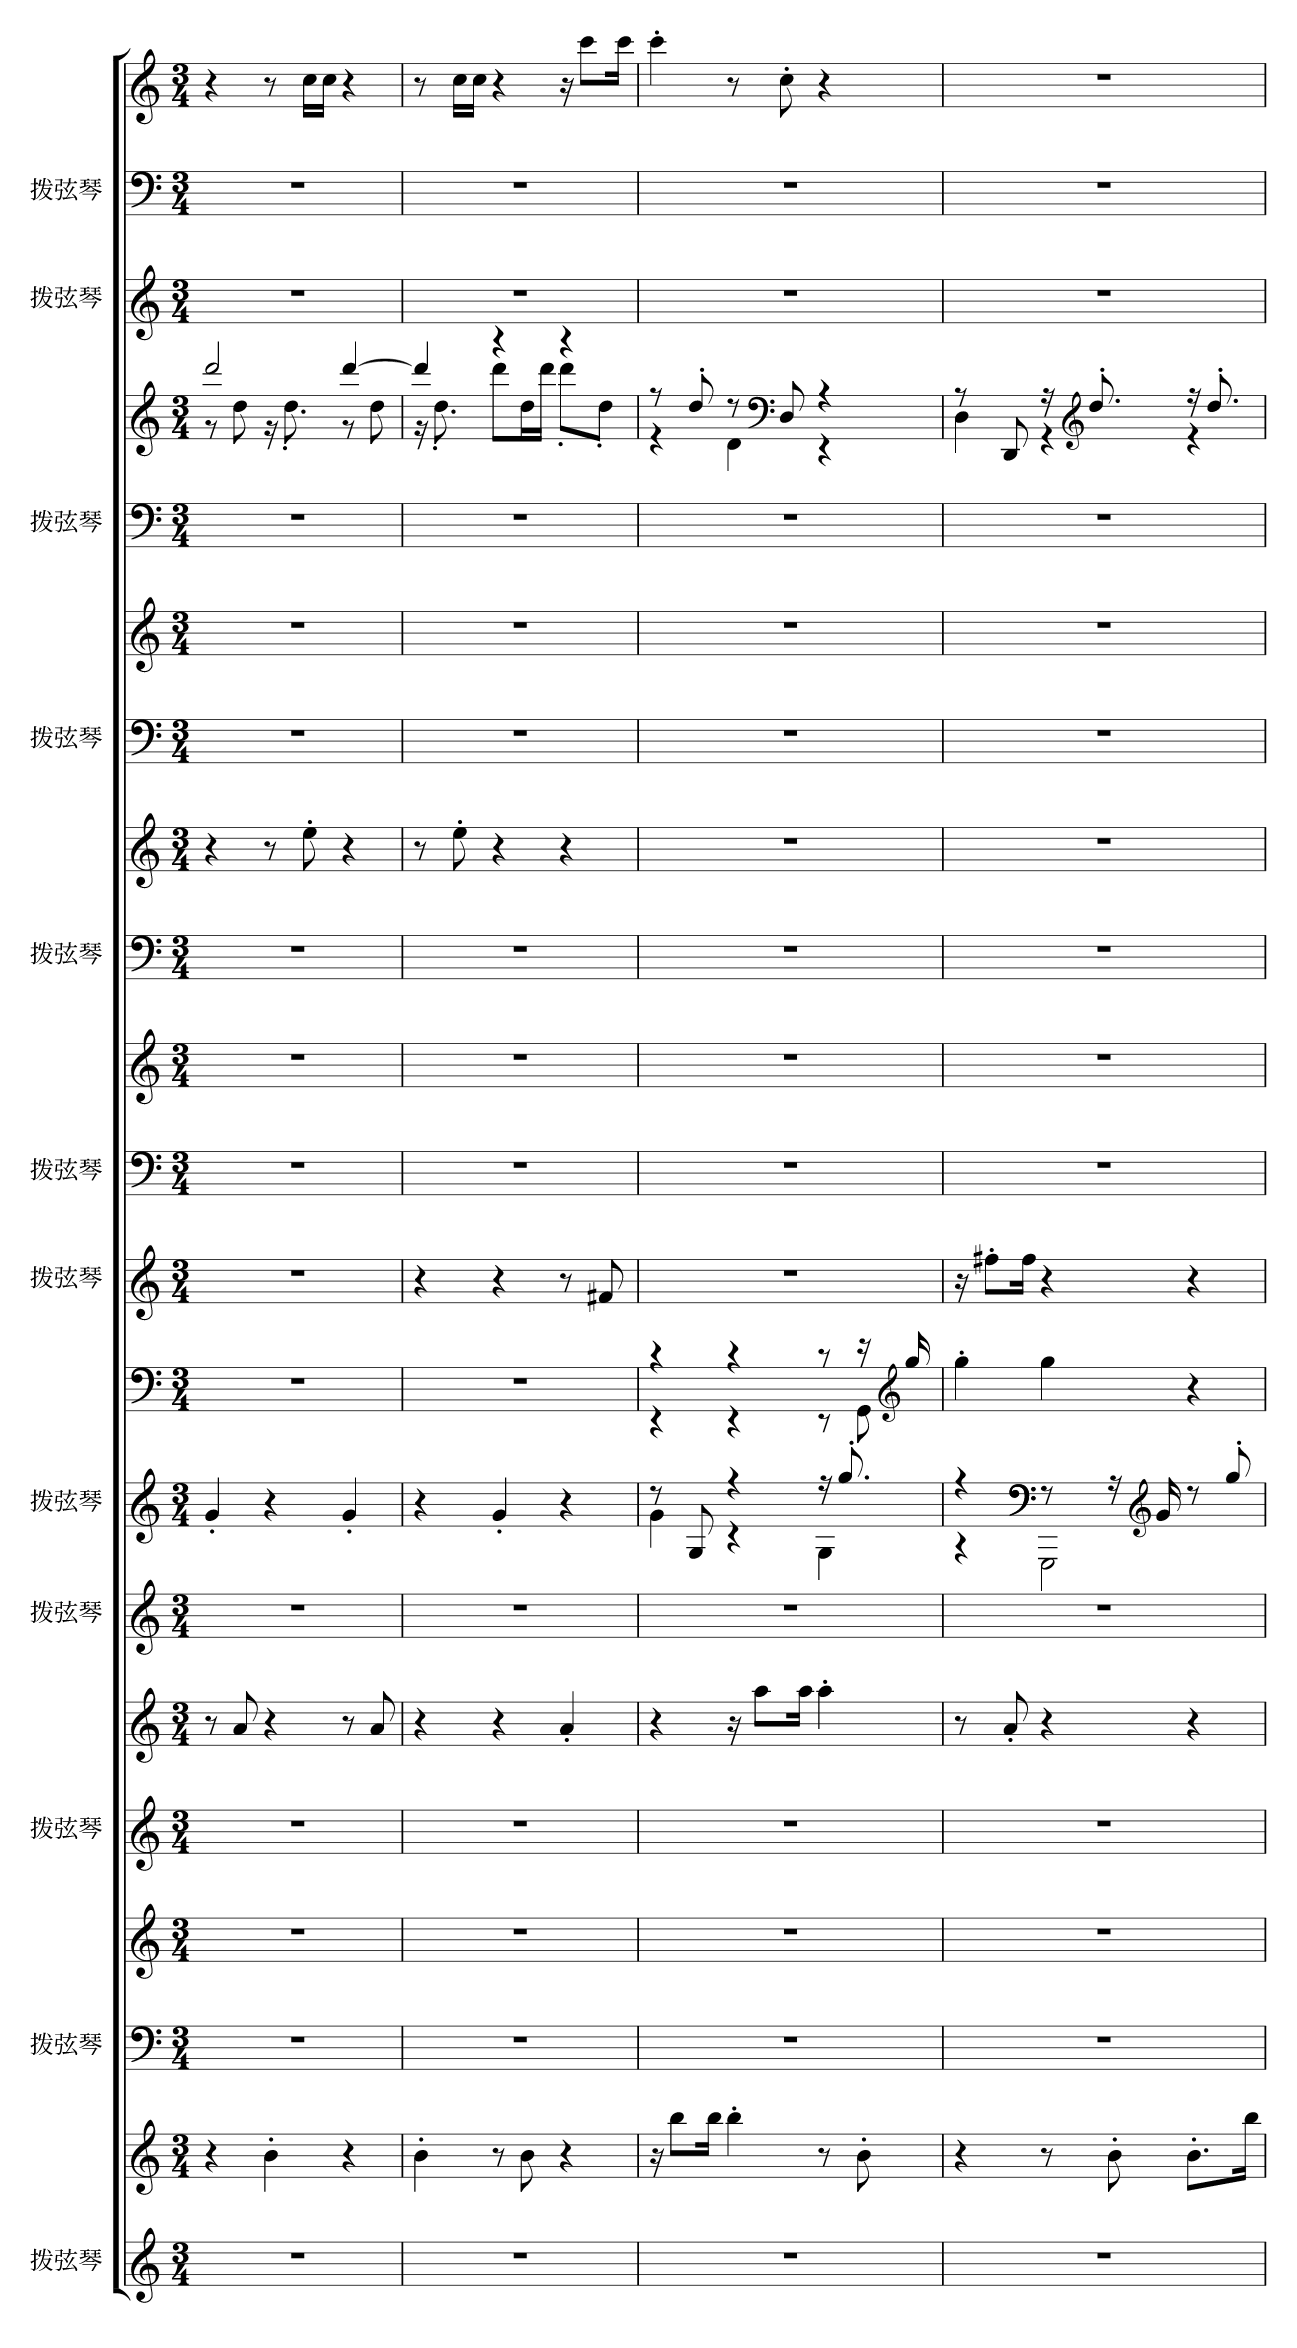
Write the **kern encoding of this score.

**kern	**kern	**kern	**kern	**kern	**kern	**kern	**kern	**kern	**kern	**kern	**kern	**kern	**kern	**kern	**kern	**kern	**kern	**kern	**kern	**kern
*part12	*part12	*part11	*part11	*part10	*part10	*part9	*part8	*part8	*part7	*part6	*part6	*part5	*part5	*part4	*part4	*part3	*part3	*part2	*part1	*part1
*staff21	*staff20	*staff19	*staff18	*staff17	*staff16	*staff15	*staff14	*staff13	*staff12	*staff11	*staff10	*staff9	*staff8	*staff7	*staff6	*staff5	*staff4	*staff3	*staff2	*staff1
*I"拨弦琴	*	*I"拨弦琴	*	*I"拨弦琴	*	*I"拨弦琴	*I"拨弦琴	*	*I"拨弦琴	*I"拨弦琴	*	*I"拨弦琴	*	*I"拨弦琴	*	*I"拨弦琴	*	*I"拨弦琴	*I"拨弦琴	*
*clefG2	*clefG2	*clefF4	*clefG2	*clefG2	*clefG2	*clefG2	*clefG2	*clefF4	*clefG2	*clefF4	*clefG2	*clefF4	*clefG2	*clefF4	*clefG2	*clefF4	*clefG2	*clefG2	*clefF4	*clefG2
*k[]	*k[]	*k[]	*k[]	*k[]	*k[]	*k[]	*k[]	*k[]	*k[]	*k[]	*k[]	*k[]	*k[]	*k[]	*k[]	*k[]	*k[]	*k[]	*k[]	*k[]
*M3/4	*M3/4	*M3/4	*M3/4	*M3/4	*M3/4	*M3/4	*M3/4	*M3/4	*M3/4	*M3/4	*M3/4	*M3/4	*M3/4	*M3/4	*M3/4	*M3/4	*M3/4	*M3/4	*M3/4	*M3/4
*MM125	*MM125	*MM125	*MM125	*MM125	*MM125	*MM125	*MM125	*MM125	*MM125	*MM125	*MM125	*MM125	*MM125	*MM125	*MM125	*MM125	*MM125	*MM125	*MM125	*MM125
=1	=1	=1	=1	=1	=1	=1	=1	=1	=1	=1	=1	=1	=1	=1	=1	=1	=1	=1	=1	=1
*	*	*	*	*	*	*	*	*	*	*	*	*	*	*	*	*	*^	*	*	*
2.r	4r	2.r	2.r	2.r	8r	2.r	4g'/	2.r	2.r	2.r	2.r	2.r	4r	2.r	2.r	2.r	2ddd/	8r	2.r	2.r	4r
.	.	.	.	.	8a/	.	.	.	.	.	.	.	.	.	.	.	.	8dd\	.	.	.
.	4b'\	.	.	.	4r	.	4r	.	.	.	.	.	8r	.	.	.	.	16r	.	.	8r
.	.	.	.	.	.	.	.	.	.	.	.	.	.	.	.	.	.	8.dd'\	.	.	.
.	.	.	.	.	.	.	.	.	.	.	.	.	8ee'\	.	.	.	.	.	.	.	16cc\LL
.	.	.	.	.	.	.	.	.	.	.	.	.	.	.	.	.	.	.	.	.	16cc\JJ
.	4r	.	.	.	8r	.	4g'/	.	.	.	.	.	4r	.	.	.	[4ddd/	8r	.	.	4r
.	.	.	.	.	8a/	.	.	.	.	.	.	.	.	.	.	.	.	8dd\	.	.	.
=2	=2	=2	=2	=2	=2	=2	=2	=2	=2	=2	=2	=2	=2	=2	=2	=2	=2	=2	=2	=2	=2
2.r	4b'\	2.r	2.r	2.r	4r	2.r	4r	2.r	4r	2.r	2.r	2.r	8r	2.r	2.r	2.r	4ddd/]	16r	2.r	2.r	8r
.	.	.	.	.	.	.	.	.	.	.	.	.	.	.	.	.	.	8.dd'\	.	.	.
.	.	.	.	.	.	.	.	.	.	.	.	.	8ee'\	.	.	.	.	.	.	.	16cc\LL
.	.	.	.	.	.	.	.	.	.	.	.	.	.	.	.	.	.	.	.	.	16cc\JJ
.	8r	.	.	.	4r	.	4g'/	.	4r	.	.	.	4r	.	.	.	4r	8ddd\L	.	.	4r
.	8b\	.	.	.	.	.	.	.	.	.	.	.	.	.	.	.	.	16dd\L	.	.	.
.	.	.	.	.	.	.	.	.	.	.	.	.	.	.	.	.	.	16ddd\JJ	.	.	.
.	4r	.	.	.	4a'/	.	4r	.	8r	.	.	.	4r	.	.	.	4r	8ddd'\L	.	.	16r
.	.	.	.	.	.	.	.	.	.	.	.	.	.	.	.	.	.	.	.	.	8ccc\L
.	.	.	.	.	.	.	.	.	8f#X/	.	.	.	.	.	.	.	.	8dd'\J	.	.	.
.	.	.	.	.	.	.	.	.	.	.	.	.	.	.	.	.	.	.	.	.	16ccc\Jk
=3	=3	=3	=3	=3	=3	=3	=3	=3	=3	=3	=3	=3	=3	=3	=3	=3	=3	=3	=3	=3	=3
*	*	*	*	*	*	*	*^	*^	*	*	*	*	*	*	*	*	*	*	*	*	*
2.r	16r	2.r	2.r	2.r	4r	2.r	8r	4g\	4r	4r	2.r	2.r	2.r	2.r	2.r	2.r	2.r	2.r	8r	4r	2.r	2.r	4ccc'\
.	8bb\L	.	.	.	.	.	.	.	.	.	.	.	.	.	.	.	.	.	.	.	.	.	.
.	.	.	.	.	.	.	8G/	.	.	.	.	.	.	.	.	.	.	.	8dd'/	.	.	.	.
.	16bb\Jk	.	.	.	.	.	.	.	.	.	.	.	.	.	.	.	.	.	.	.	.	.	.
.	4bb'\	.	.	.	16r	.	4r	4r	4r	4r	.	.	.	.	.	.	.	.	8r	4d\	.	.	8r
.	.	.	.	.	8aa\L	.	.	.	.	.	.	.	.	.	.	.	.	.	.	.	.	.	.
*	*	*	*	*	*	*	*	*	*	*	*	*	*	*	*	*	*	*	*clefF4	*	*	*	*
.	.	.	.	.	.	.	.	.	.	.	.	.	.	.	.	.	.	.	8D/	.	.	.	8cc'\
.	.	.	.	.	16aa\Jk	.	.	.	.	.	.	.	.	.	.	.	.	.	.	.	.	.	.
.	8r	.	.	.	4aa'\	.	16r	4G\	8r	8r	.	.	.	.	.	.	.	.	4r	4r	.	.	4r
.	.	.	.	.	.	.	8.gg'/	.	.	.	.	.	.	.	.	.	.	.	.	.	.	.	.
.	8b'\	.	.	.	.	.	.	.	16r	8GG\	.	.	.	.	.	.	.	.	.	.	.	.	.
*	*	*	*	*	*	*	*	*	*clefG2	*	*	*	*	*	*	*	*	*	*	*	*	*	*
.	.	.	.	.	.	.	.	.	16gg/	.	.	.	.	.	.	.	.	.	.	.	.	.	.
*	*	*	*	*	*	*	*	*	*v	*v	*	*	*	*	*	*	*	*	*	*	*	*	*
!!LO:PB:g=z
=4	=4	=4	=4	=4	=4	=4	=4	=4	=4	=4	=4	=4	=4	=4	=4	=4	=4	=4	=4	=4	=4	=4
2.r	4r	2.r	2.r	2.r	8r	2.r	4r	4r	4gg'\	16r	2.r	2.r	2.r	2.r	2.r	2.r	2.r	8r	4D\	2.r	2.r	2.r
.	.	.	.	.	.	.	.	.	.	8ff#X'\L	.	.	.	.	.	.	.	.	.	.	.	.
.	.	.	.	.	8a'/	.	.	.	.	.	.	.	.	.	.	.	.	8DD/	.	.	.	.
.	.	.	.	.	.	.	.	.	.	16ff#\Jk	.	.	.	.	.	.	.	.	.	.	.	.
*	*	*	*	*	*	*	*clefF4	*	*	*	*	*	*	*	*	*	*	*	*	*	*	*
.	8r	.	.	.	4r	.	8r	2GGG\	4gg\	4r	.	.	.	.	.	.	.	16r	4r	.	.	.
*	*	*	*	*	*	*	*	*	*	*	*	*	*	*	*	*	*	*clefG2	*	*	*	*
.	.	.	.	.	.	.	.	.	.	.	.	.	.	.	.	.	.	8.dd'/	.	.	.	.
.	8b'\	.	.	.	.	.	16r	.	.	.	.	.	.	.	.	.	.	.	.	.	.	.
*	*	*	*	*	*	*	*clefG2	*	*	*	*	*	*	*	*	*	*	*	*	*	*	*
.	.	.	.	.	.	.	16g/	.	.	.	.	.	.	.	.	.	.	.	.	.	.	.
.	8.b'\L	.	.	.	4r	.	8r	.	4r	4r	.	.	.	.	.	.	.	16r	4r	.	.	.
.	.	.	.	.	.	.	.	.	.	.	.	.	.	.	.	.	.	8.dd'/	.	.	.	.
.	.	.	.	.	.	.	8gg'/	.	.	.	.	.	.	.	.	.	.	.	.	.	.	.
.	16bb\Jk	.	.	.	.	.	.	.	.	.	.	.	.	.	.	.	.	.	.	.	.	.
*	*	*	*	*	*	*	*v	*v	*	*	*	*	*	*	*	*	*	*v	*v	*	*	*
=	=	=	=	=	=	=	=	=	=	=	=	=	=	=	=	=	=	=	=	=
*-	*-	*-	*-	*-	*-	*-	*-	*-	*-	*-	*-	*-	*-	*-	*-	*-	*-	*-	*-	*-
